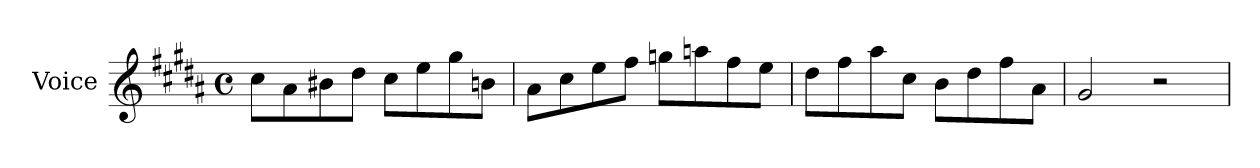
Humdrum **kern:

**kern
*part1
*staff1
*I"Voice
*I'Voice
*clefG2
*k[f#c#g#d#a#]
*M4/4
*met(c)
=1
8cc#\L
8a#\
8b#X\
8dd#\J
8cc#\L
8ee\
8gg#\
8bn\J
=2
8a#\L
8cc#\
8ee\
8ff#\J
8ggn\L
8aan\
8ff#\
8ee\J
=3
8dd#\L
8ff#\
8aa#\
8cc#\J
8b\L
8dd#\
8ff#\
8a#\J
=4
2g#/
2rcc
=
*-
